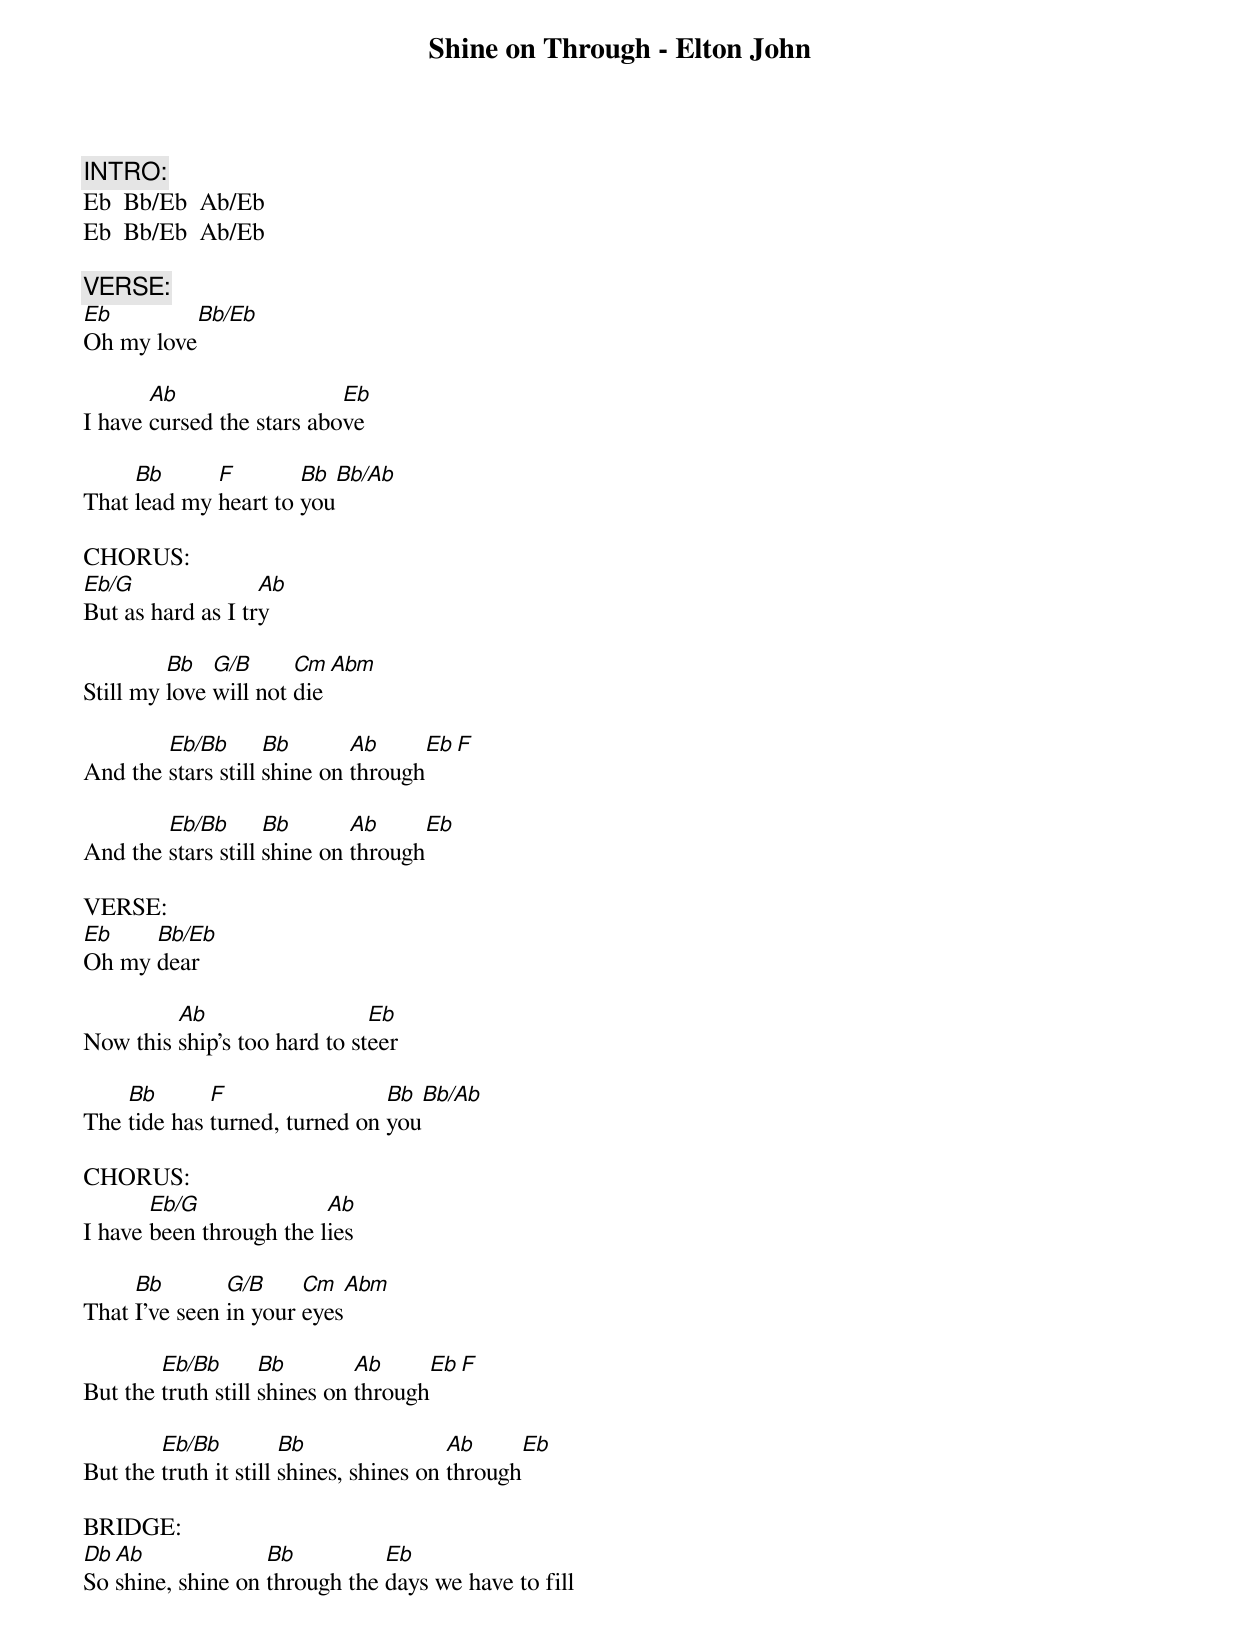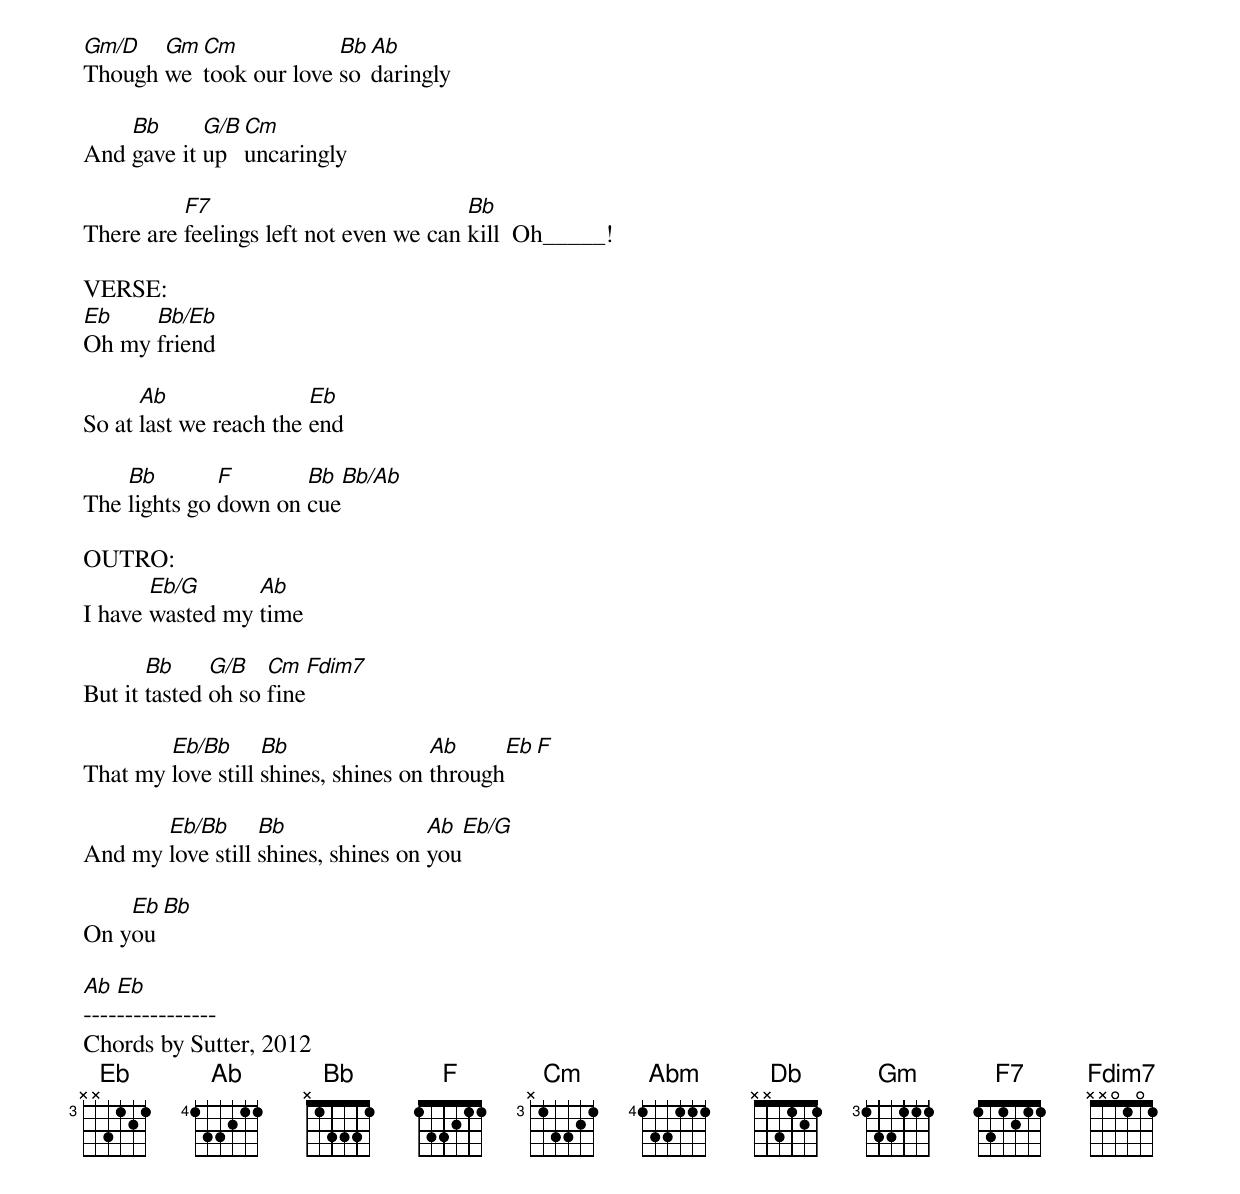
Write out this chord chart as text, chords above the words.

Shine on Through - Elton John

INTRO:
Eb  Bb/Eb  Ab/Eb
Eb  Bb/Eb  Ab/Eb

VERSE:
Eb        Bb/Eb
Oh my love

       Ab                  Eb
I have cursed the stars above

     Bb      F        Bb  Bb/Ab
That lead my heart to you

CHORUS:
Eb/G               Ab
But as hard as I try

         Bb   G/B      Cm  Abm
Still my love will not die

        Eb/Bb       Bb       Ab      Eb F
And the stars still shine on through

        Eb/Bb       Bb       Ab      Eb
And the stars still shine on through

VERSE:
Eb    Bb/Eb
Oh my dear

         Ab                   Eb
Now this ship's too hard to steer

    Bb       F                 Bb  Bb/Ab
The tide has turned, turned on you

CHORUS:
       Eb/G              Ab
I have been through the lies

     Bb        G/B     Cm   Abm
That I've seen in your eyes

        Eb/Bb       Bb        Ab      Eb F
But the truth still shines on through

        Eb/Bb          Bb                Ab      Eb
But the truth it still shines, shines on through

BRIDGE:
Db Ab              Bb          Eb
So shine, shine on through the days we have to fill

Gm/D   Gm Cm            Bb Ab
Though we took our love so daringly

    Bb      G/B Cm
And gave it up  uncaringly

          F7                            Bb
There are feelings left not even we can kill  Oh_____!

VERSE:
Eb    Bb/Eb
Oh my friend

      Ab                Eb
So at last we reach the end

    Bb        F       Bb  Bb/Ab
The lights go down on cue

OUTRO:
       Eb/G      Ab
I have wasted my time

       Bb     G/B   Cm   Fdim7
But it tasted oh so fine

        Eb/Bb      Bb                Ab      Eb F
That my love still shines, shines on through

       Eb/Bb      Bb                Ab  Eb/G
And my love still shines, shines on you

    Eb  Bb
On you

Ab  Eb
----------------
Chords by Sutter, 2012
